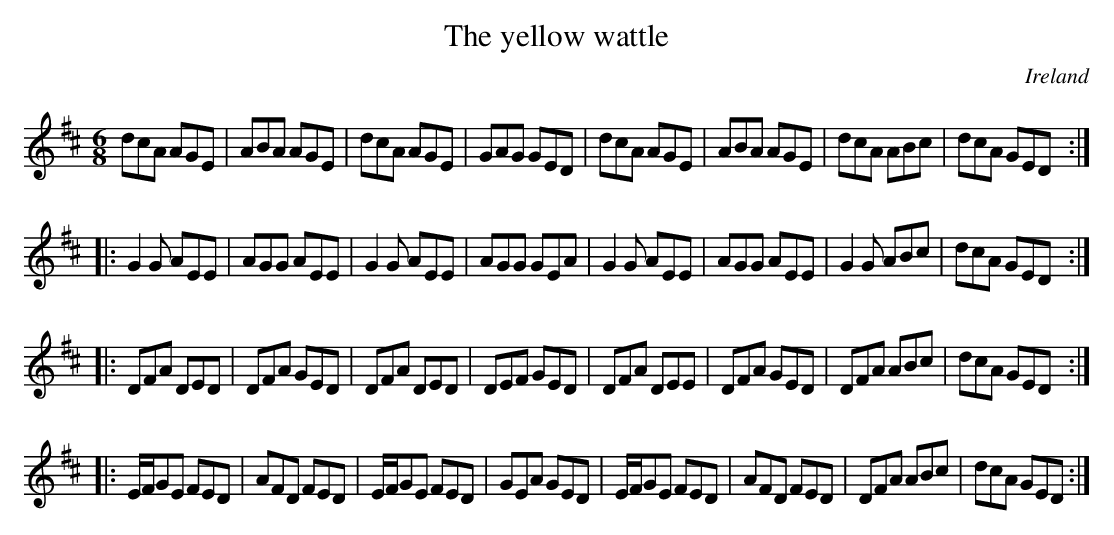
X:1
T:The yellow wattle
O:Ireland
M:6/8
L:1/8
K:D
dcA AGE|ABA AGE|dcA AGE|GAG GED|dcA AGE|ABA AGE|dcA ABc|dcA GED:|
|:G2G AEE|AGG AEE|G2G AEE|AGG GEA|G2G AEE|AGG AEE|G2G ABc|dcA GED:|
|:DFA DED|DFA GED|DFA DED|DEF GED|DFA DEE|DFA GED|DFA ABc|dcA GED:|
|:E/F/GE FED|AFD FED|E/F/GE FED|GEA GED|E/F/GE FED|AFD FED|DFA ABc|dcA GED:|
